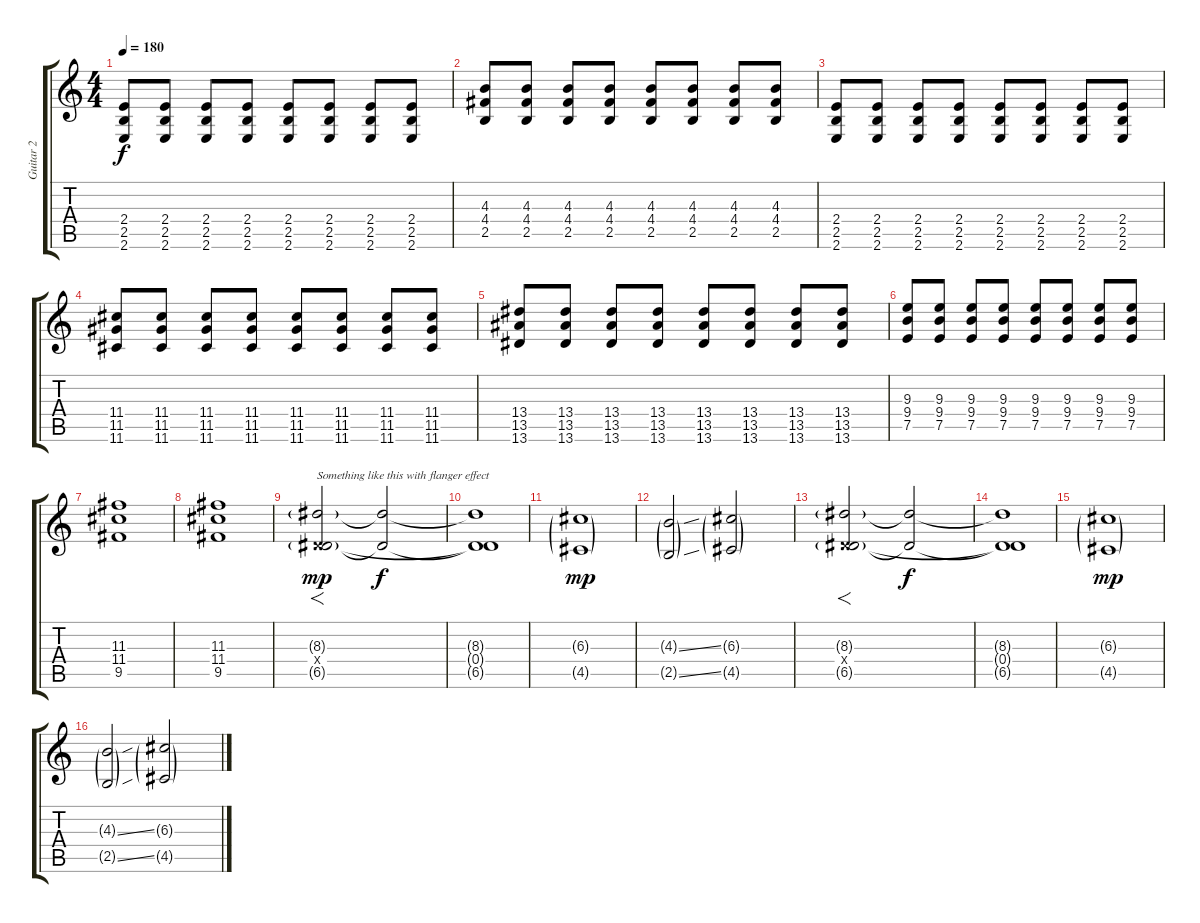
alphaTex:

\track ("Guitar 2" "Guitar 2") {instrument distortionguitar}
\staff {score tabs}
\tuning (E4 B3 G3 D3 A2 D2) {hide}
\ts (4 4)
\tempo 180
\clef g2
\ks c
(2.4 2.5 2.6).8{dy f} (2.4 2.5 2.6).8 (2.4 2.5 2.6).8 (2.4 2.5 2.6).8 (2.4 2.5 2.6).8 (2.4 2.5 2.6).8 (2.4 2.5 2.6).8 (2.4 2.5 2.6).8 |
(4.3 4.4 2.5).8 (4.3 4.4 2.5).8 (4.3 4.4 2.5).8 (4.3 4.4 2.5).8 (4.3 4.4 2.5).8 (4.3 4.4 2.5).8 (4.3 4.4 2.5).8 (4.3 4.4 2.5).8 |
(2.4 2.5 2.6).8 (2.4 2.5 2.6).8 (2.4 2.5 2.6).8 (2.4 2.5 2.6).8 (2.4 2.5 2.6).8 (2.4 2.5 2.6).8 (2.4 2.5 2.6).8 (2.4 2.5 2.6).8 |
(11.4 11.5 11.6).8 (11.4 11.5 11.6).8 (11.4 11.5 11.6).8 (11.4 11.5 11.6).8 (11.4 11.5 11.6).8 (11.4 11.5 11.6).8 (11.4 11.5 11.6).8 (11.4 11.5 11.6).8 |
(13.4 13.5 13.6).8 (13.4 13.5 13.6).8 (13.4 13.5 13.6).8 (13.4 13.5 13.6).8 (13.4 13.5 13.6).8 (13.4 13.5 13.6).8 (13.4 13.5 13.6).8 (13.4 13.5 13.6).8 |
(9.3 9.4 7.5).8 (9.3 9.4 7.5).8 (9.3 9.4 7.5).8 (9.3 9.4 7.5).8 (9.3 9.4 7.5).8 (9.3 9.4 7.5).8 (9.3 9.4 7.5).8 (9.3 9.4 7.5).8 |
(11.3 11.4 9.5).1 |
(11.3 11.4 9.5).1 |
(8.3{g} 0.4{x} 6.5{g}).2{f txt "Something like this with flanger effect" dy mp volume 13} (8.3{t} 6.5{t}).2{dy f} |
(8.3{t} 0.4{t} 6.5{t}).1 |
(6.3{g} 4.5{g}).1{dy mp} |
(4.3{ss g} 2.5{ss g}).2 (6.3{g} 4.5{g}).2 |
(8.3{g} 0.4{x} 6.5{g}).2{f volume 13} (8.3{t} 6.5{t}).2{dy f} |
(8.3{t} 0.4{t} 6.5{t}).1 |
(6.3{g} 4.5{g}).1{dy mp} |
(4.3{ss g} 2.5{ss g}).2 (6.3{g} 4.5{g}).2
